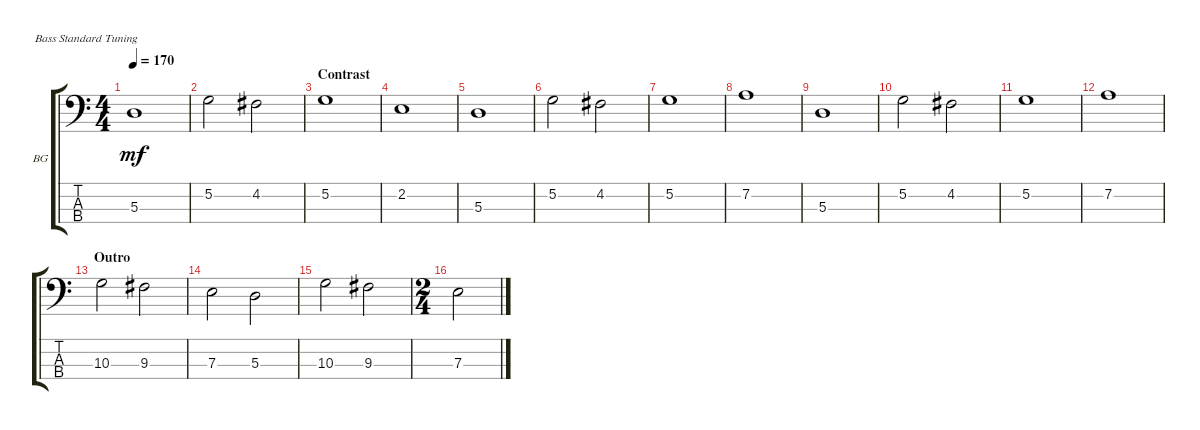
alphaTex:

\defaultSystemsLayout 4
\bracketExtendMode groupsimilarinstruments
\firstSystemTrackNameOrientation horizontal
\otherSystemsTrackNameOrientation horizontal
\track ("Bass Guitar" "BG") {instrument acousticbass}
\staff {score tabs}
\tuning (G2 D2 A1 E1)
\ts (4 4)
\tempo 170
\clef f4
\ks c
5.3.1{dy mf} |
5.2.2 4.2.2 |
\section ("" "Contrast")
5.2.1 |
2.2.1 |
5.3.1 |
5.2.2 4.2.2 |
5.2.1 |
7.2.1 |
5.3.1 |
5.2.2 4.2.2 |
5.2.1 |
7.2.1 |
\section ("" "Outro")
10.3.2 9.3.2 |
7.3.2 5.3.2 |
10.3.2 9.3.2 |
\ts (2 4)
7.3.2
